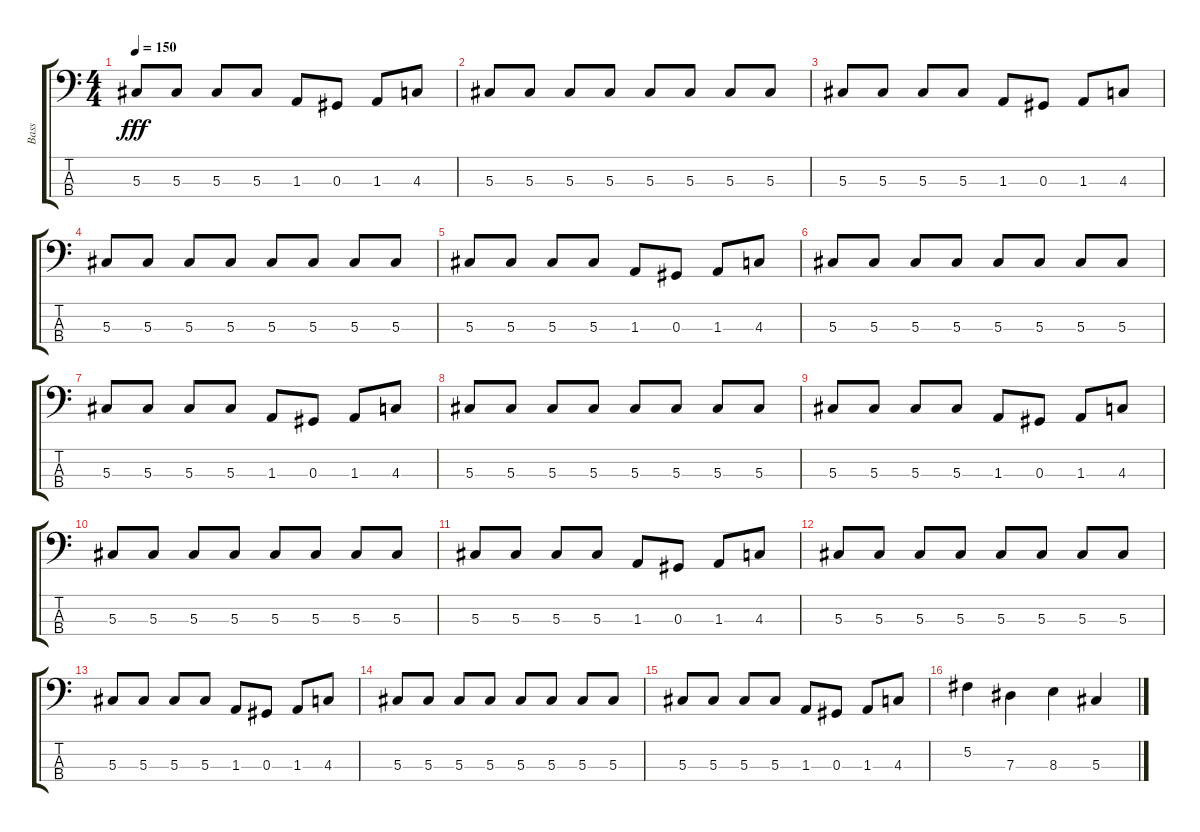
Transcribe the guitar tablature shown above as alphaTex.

\track ("Bass" "Bass") {instrument electricbassfinger}
\staff {score tabs}
\tuning (Gb2 Db2 Ab1 Eb1) {hide}
\ts (4 4)
\tempo 150
\clef f4
\ks c
5.3.8{dy fff} 5.3.8 5.3.8 5.3.8 1.3.8 0.3.8 1.3.8 4.3.8 |
5.3.8 5.3.8 5.3.8 5.3.8 5.3.8 5.3.8 5.3.8 5.3.8 |
5.3.8 5.3.8 5.3.8 5.3.8 1.3.8 0.3.8 1.3.8 4.3.8 |
5.3.8 5.3.8 5.3.8 5.3.8 5.3.8 5.3.8 5.3.8 5.3.8 |
5.3.8 5.3.8 5.3.8 5.3.8 1.3.8 0.3.8 1.3.8 4.3.8 |
5.3.8 5.3.8 5.3.8 5.3.8 5.3.8 5.3.8 5.3.8 5.3.8 |
5.3.8 5.3.8 5.3.8 5.3.8 1.3.8 0.3.8 1.3.8 4.3.8 |
5.3.8 5.3.8 5.3.8 5.3.8 5.3.8 5.3.8 5.3.8 5.3.8 |
5.3.8 5.3.8 5.3.8 5.3.8 1.3.8 0.3.8 1.3.8 4.3.8 |
5.3.8 5.3.8 5.3.8 5.3.8 5.3.8 5.3.8 5.3.8 5.3.8 |
5.3.8 5.3.8 5.3.8 5.3.8 1.3.8 0.3.8 1.3.8 4.3.8 |
5.3.8 5.3.8 5.3.8 5.3.8 5.3.8 5.3.8 5.3.8 5.3.8 |
5.3.8 5.3.8 5.3.8 5.3.8 1.3.8 0.3.8 1.3.8 4.3.8 |
5.3.8 5.3.8 5.3.8 5.3.8 5.3.8 5.3.8 5.3.8 5.3.8 |
5.3.8 5.3.8 5.3.8 5.3.8 1.3.8 0.3.8 1.3.8 4.3.8 |
5.2.4 7.3.4 8.3.4 5.3.4
